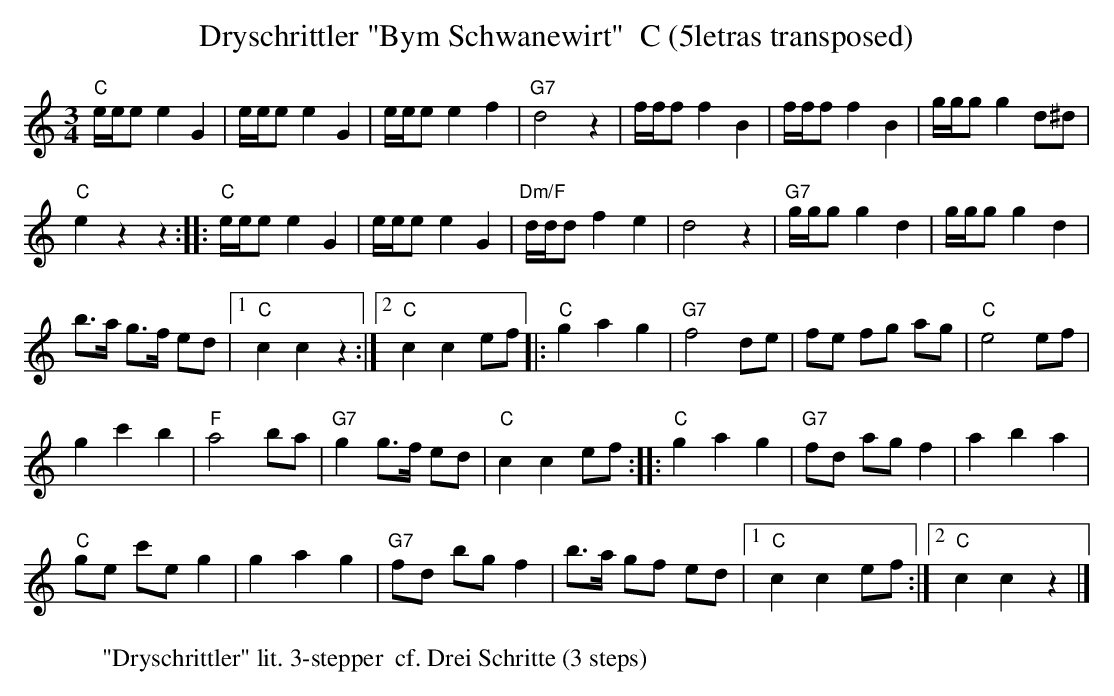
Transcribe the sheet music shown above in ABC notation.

X:1
T: Dryschrittler "Bym Schwanewirt"  C (5letras transposed)
M:3/4
L:1/8
K:C transpose=3 %%MIDI gchordon
"C"e/e/e e2G2 | e/e/e e2G2 | e/e/e e2f2 | "G7"d4z2 | f/f/f f2B2 | f/f/f f2B2 | g/g/g g2 d^d |
"C"e2z2z2 :: "C"e/e/e e2G2 | e/e/e e2G2 | "Dm/F"d/d/df2e2 | d4z2 | "G7"g/g/gg2d2 | g/g/gg2d2 |
b>a g>f ed |1 "C"c2c2z2 :|2 "C"c2c2ef |: "C"g2a2g2 | "G7"f4de | fe fg ag | "C"e4ef |
g2c'2b2 | "F"a4ba | "G7"g2g>f ed | "C"c2c2ef :: "C"g2a2g2 | "G7"fd agf2 | a2b2a2 |
"C"ge c'eg2 | g2a2g2 | "G7"fd bgf2 | b>a gf ed |1 "C"c2c2ef :|2 "C"c2c2z2 |]
W: "Dryschrittler" lit. 3-stepper  cf. Drei Schritte (3 steps)
